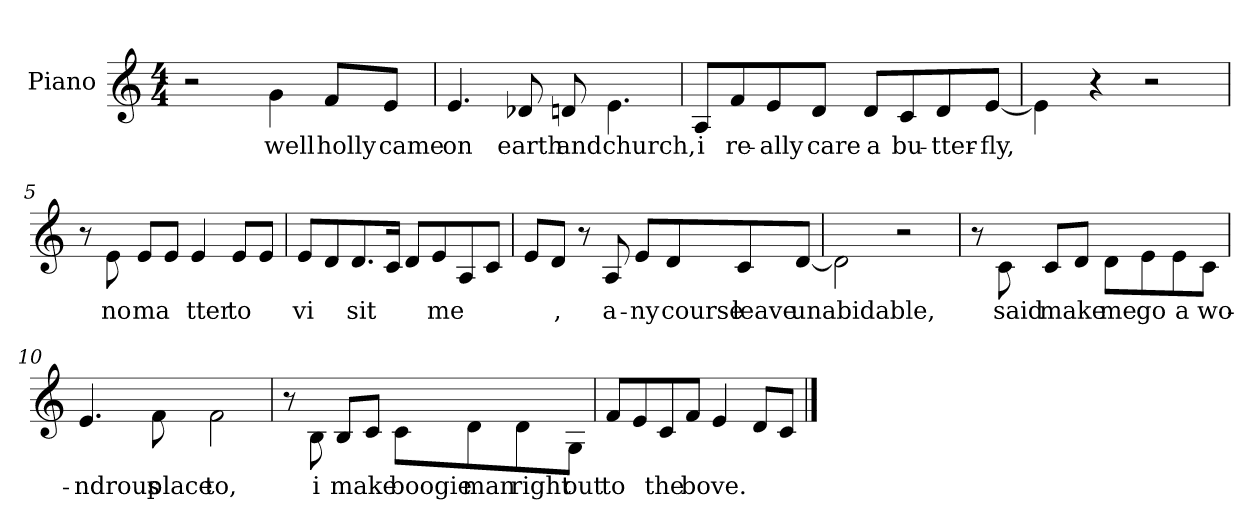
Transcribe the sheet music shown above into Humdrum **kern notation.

**kern	**text
*part1	*part1
*staff1	*staff1
*I"Piano	*
*I'Pno.	*
*clefG2	*
*k[]	*
*M4/4	*
=1	=1
2r	.
4g\	well
8f/L	holly
8e/J	came
=2	=2
4.e/	on
8d-X/	earth
8dn/	and
4.e\	church,
=3	=3
8A/L	i
8f/	re-
8e/	-ally
8d/J	care
8d/L	a
8c/	bu-
8d/	tter-
[8e/J	-fly,
=4	=4
4e\]	.
4r	.
2r	.
=5	=5
8r	.
8e\	no
8e/L	ma-
8e/J	--
4e/	-tter
8e/L	to
8e/J	--
=6	=6
8e/L	vi-
8d/	--
8.d/	-sit
16c/Jk	--
8d/L	--
8e/	me
8A/	--
8c/J	--
=7	=7
8e/L	--
8d/J	-,
8r	.
8A/	a-
8e/L	-ny
8d/	course
8c/	leave
[8d/J	unabidable,
=8	=8
2d\]	.
2r	.
=9	=9
8r	.
8c\	said
8c/L	make
8d/J	.
8d\L	me
8e\	go
8e\	a
8c\J	wo-
=10	=10
4.e/	-ndrous
8f\	place
2f\	to,
=11	=11
8r	.
8B\	i
8B/L	make
8c/J	.
8c\L	boogie
8d\	man
8d\	right
8G\J	out
=12	=12
8f/L	to
8e/	.
8c/	the
8f/J	bove.
4e/	.
8d/L	.
8c/J	.
==	==
*-	*-
